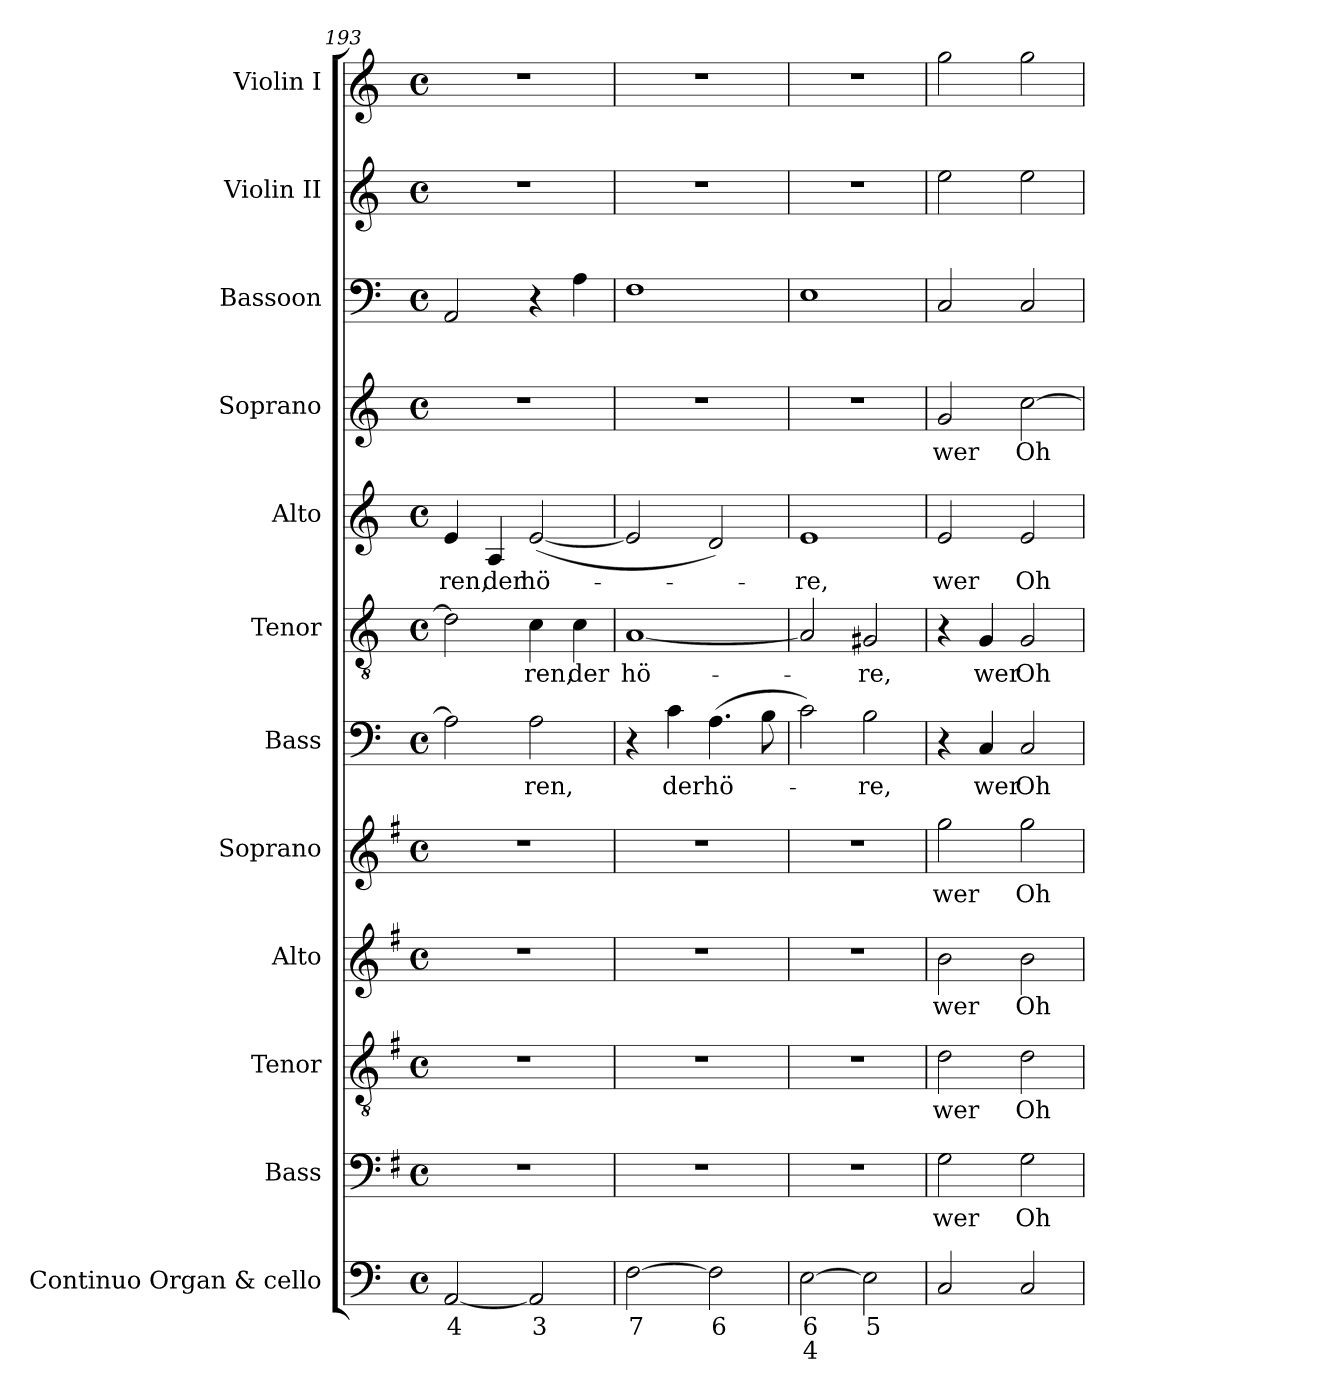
**kern	**text	**text	**kern	**text	**kern	**text	**kern	**text	**kern	**text	**kern	**text	**kern	**text	**kern	**text	**kern	**text	**kern	**kern	**kern
*part12	*part12	*part12	*part11	*part11	*part10	*part10	*part9	*part9	*part8	*part8	*part7	*part7	*part6	*part6	*part5	*part5	*part4	*part4	*part3	*part2	*part1
*staff12	*staff12	*staff12	*staff11	*staff11	*staff10	*staff10	*staff9	*staff9	*staff8	*staff8	*staff7	*staff7	*staff6	*staff6	*staff5	*staff5	*staff4	*staff4	*staff3	*staff2	*staff1
*I"Continuo Organ & cello	*	*	*I"Bass	*	*I"Tenor	*	*I"Alto	*	*I"Soprano	*	*I"Bass	*	*I"Tenor	*	*I"Alto	*	*I"Soprano	*	*I"Bassoon	*I"Violin II	*I"Violin I
*	*	*	*I'B	*	*I'T	*	*I'A	*	*I'S	*	*I'B	*	*I'T	*	*I'A	*	*I'S	*	*I'Bs	*I'Vn II	*I'Vn I
!!LO:LB:g=z
*clefF4	*	*	*clefF4	*	*clefGv2	*	*clefG2	*	*clefG2	*	*clefF4	*	*clefGv2	*	*clefG2	*	*clefG2	*	*clefF4	*clefG2	*clefG2
*	*	*	*ITrd4c7	*	*ITrd4c7	*	*ITrd4c7	*	*ITrd4c7	*	*	*	*	*	*	*	*	*	*	*	*
*k[]	*	*	*k[]	*	*k[]	*	*k[]	*	*k[]	*	*k[]	*	*k[]	*	*k[]	*	*k[]	*	*k[]	*k[]	*k[]
*C:	*	*	*C:	*	*C:	*	*C:	*	*C:	*	*C:	*	*C:	*	*C:	*	*C:	*	*C:	*C:	*C:
*M4/4	*	*	*M4/4	*	*M4/4	*	*M4/4	*	*M4/4	*	*M4/4	*	*M4/4	*	*M4/4	*	*M4/4	*	*M4/4	*M4/4	*M4/4
*met(c)	*	*	*met(c)	*	*met(c)	*	*met(c)	*	*met(c)	*	*met(c)	*	*met(c)	*	*met(c)	*	*met(c)	*	*met(c)	*met(c)	*met(c)
=193	=193	=193	=193	=193	=193	=193	=193	=193	=193	=193	=193	=193	=193	=193	=193	=193	=193	=193	=193	=193	=193
!	!LO:LY:b	!	!	!	!	!	!	!	!	!	!	!	!	!	!	!LO:LY:b	!	!	!	!	!
[2AA	4	.	1r	.	1r	.	1r	.	1r	.	2A]	.	2d]	.	4e	-ren,	1r	.	2AA	1r	1r
!	!	!	!	!	!	!	!	!	!	!	!	!	!	!	!	!LO:LY:b	!	!	!	!	!
.	.	.	.	.	.	.	.	.	.	.	.	.	.	.	4A	der	.	.	.	.	.
!	!LO:LY:b	!	!	!	!	!	!	!	!	!	!	!LO:LY:b	!	!LO:LY:b	!	!LO:LY:b	!	!	!	!	!
2AA]	3	.	.	.	.	.	.	.	.	.	2A	ren,	4c	ren,	(<[2e	hö-	.	.	4r	.	.
!	!	!	!	!	!	!	!	!	!	!	!	!	!	!LO:LY:b	!	!	!	!	!	!	!
.	.	.	.	.	.	.	.	.	.	.	.	.	4c	der	.	.	.	.	4A	.	.
=194	=194	=194	=194	=194	=194	=194	=194	=194	=194	=194	=194	=194	=194	=194	=194	=194	=194	=194	=194	=194	=194
!	!LO:LY:b	!	!	!	!	!	!	!	!	!	!	!	!	!LO:LY:b	!	!	!	!	!	!	!
[2F	7	.	1r	.	1r	.	1r	.	1r	.	4r	.	[1A	hö-	2e]	.	1r	.	1F	1r	1r
!	!	!	!	!	!	!	!	!	!	!	!	!LO:LY:b	!	!	!	!	!	!	!	!	!
.	.	.	.	.	.	.	.	.	.	.	4c	der	.	.	.	.	.	.	.	.	.
!	!LO:LY:b	!	!	!	!	!	!	!	!	!	!	!LO:LY:b	!	!	!	!	!	!	!	!	!
2F]	6	.	.	.	.	.	.	.	.	.	(>4.A	hö-	.	.	2d)	.	.	.	.	.	.
.	.	.	.	.	.	.	.	.	.	.	8B	.	.	.	.	.	.	.	.	.	.
=195	=195	=195	=195	=195	=195	=195	=195	=195	=195	=195	=195	=195	=195	=195	=195	=195	=195	=195	=195	=195	=195
!	!LO:LY:b	!LO:LY:b	!	!	!	!	!	!	!	!	!	!	!	!	!	!LO:LY:b	!	!	!	!	!
[2E	6	4	1r	.	1r	.	1r	.	1r	.	2c)	.	2A]	.	1e	re,	1r	.	1E	1r	1r
!	!LO:LY:b	!	!	!	!	!	!	!	!	!	!	!LO:LY:b	!	!LO:LY:b	!	!	!	!	!	!	!
2E]	5	.	.	.	.	.	.	.	.	.	2B	re,	2G#X	re,	.	.	.	.	.	.	.
=196	=196	=196	=196	=196	=196	=196	=196	=196	=196	=196	=196	=196	=196	=196	=196	=196	=196	=196	=196	=196	=196
!	!	!	!	!LO:LY:b	!	!LO:LY:b	!	!LO:LY:b	!	!LO:LY:b	!	!	!	!	!	!LO:LY:b	!	!LO:LY:b	!	!	!
2C	.	.	2C	wer	2G	wer	2e	wer	2cc	wer	4r	.	4r	.	2e	wer	2g	wer	2C	2ee	2gg
!	!	!	!	!	!	!	!	!	!	!	!	!LO:LY:b	!	!LO:LY:b	!	!	!	!	!	!	!
.	.	.	.	.	.	.	.	.	.	.	4C	wer	4G	wer	.	.	.	.	.	.	.
!	!	!	!	!LO:LY:b	!	!LO:LY:b	!	!LO:LY:b	!	!LO:LY:b	!	!LO:LY:b	!	!LO:LY:b	!	!LO:LY:b	!	!LO:LY:b	!	!	!
2C	.	.	2C	Oh-	2G	Oh-	2e	Oh-	2cc	Oh-	2C	Oh-	2G	Oh-	2e	Oh-	[2cc	Oh-	2C	2ee	2gg
=	=	=	=	=	=	=	=	=	=	=	=	=	=	=	=	=	=	=	=	=	=
*-	*-	*-	*-	*-	*-	*-	*-	*-	*-	*-	*-	*-	*-	*-	*-	*-	*-	*-	*-	*-	*-
